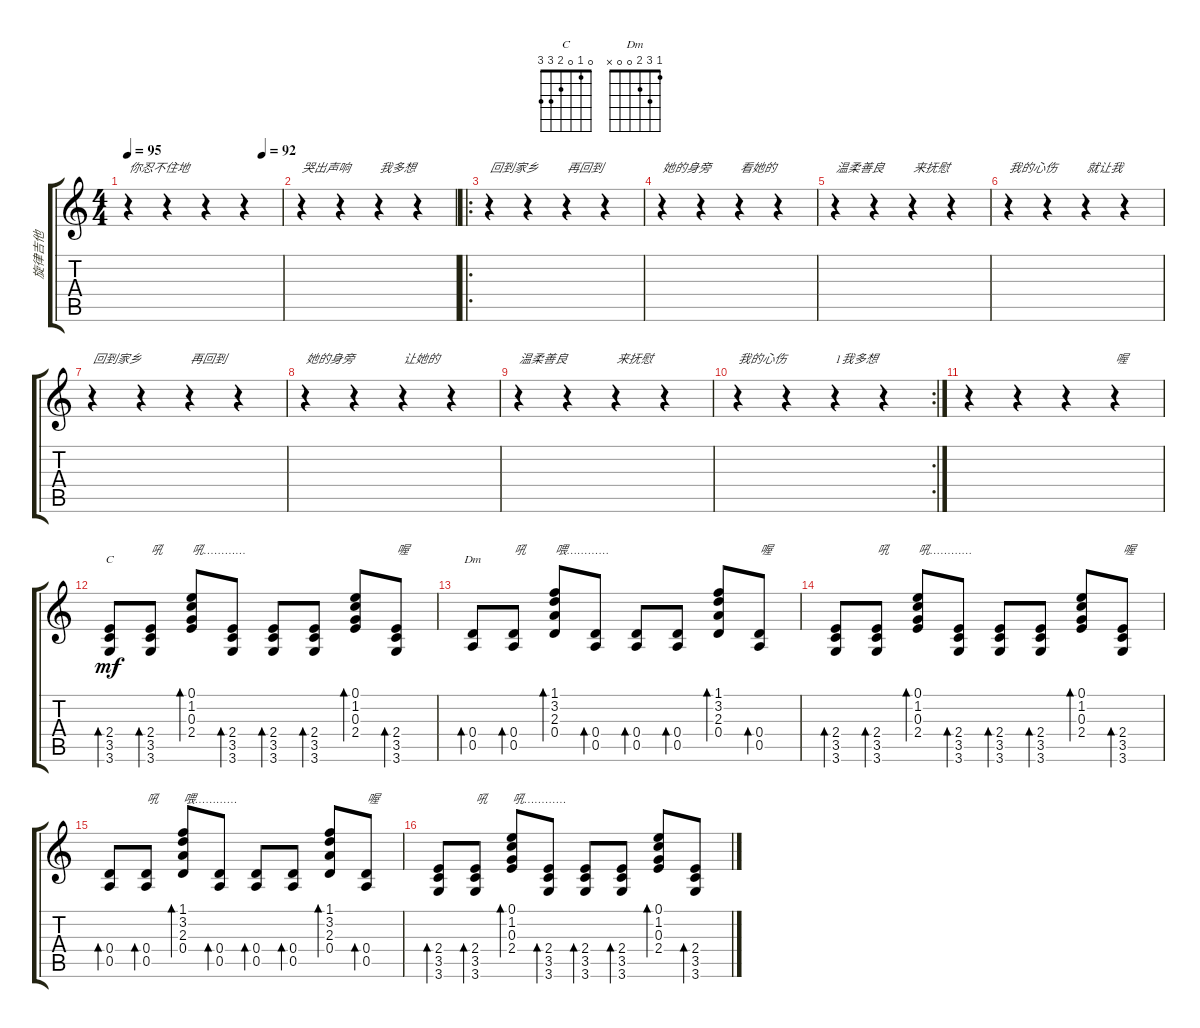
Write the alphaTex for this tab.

\track ("旋律吉他" "旋律吉他") {instrument acousticguitarsteel}
\staff {score tabs}
\tuning (E4 B3 G3 D3 A2 E2) {hide}
\chord ("C" 0 1 0 2 3 3)
\chord ("Dm" 1 3 2 0 0 x)
\ts (4 4)
\tempo 95
\tempo (92 0.875)
\clef g2
\ks c
r.4{txt "你忍不住地" dy f} r.4 r.4 r.4 |
r.4{txt "哭出声响"} r.4 r.4{txt "我多想"} r.4 |
\ro
r.4{txt "回到家乡"} r.4 r.4{txt "再回到"} r.4 |
r.4{txt "她的身旁"} r.4 r.4{txt "看她的"} r.4 |
r.4{txt "温柔善良"} r.4 r.4{txt "来抚慰"} r.4 |
r.4{txt "我的心伤"} r.4 r.4{txt "就让我"} r.4 |
r.4{txt "回到家乡"} r.4 r.4{txt "再回到"} r.4 |
r.4{txt "她的身旁"} r.4 r.4{txt "让她的"} r.4 |
r.4{txt "温柔善良"} r.4 r.4{txt "来抚慰"} r.4 |
\rc 2
r.4{txt "我的心伤"} r.4 r.4{txt "1我多想"} r.4 |
r.4 r.4 r.4 r.4{txt "喔"} |
(2.4 3.5 3.6).8{bd 30 ch "C" dy mf} (2.4 3.5 3.6).8{bd 30 txt "吼"} (0.1 1.2 0.3 2.4).8{bd 30 txt "吼…………"} (2.4 3.5 3.6).8{bd 30} (2.4 3.5 3.6).8{bd 30} (2.4 3.5 3.6).8{bd 30} (0.1 1.2 0.3 2.4).8{bd 30} (2.4 3.5 3.6).8{bd 30 txt "喔"} |
(0.4 0.5).8{bd 30 ch "Dm"} (0.4 0.5).8{bd 30 txt "吼"} (1.1 3.2 2.3 0.4).8{bd 30 txt "喂…………"} (0.4 0.5).8{bd 30} (0.4 0.5).8{bd 30} (0.4 0.5).8{bd 30} (1.1 3.2 2.3 0.4).8{bd 30} (0.4 0.5).8{bd 30 txt "喔"} |
(2.4 3.5 3.6).8{bd 30} (2.4 3.5 3.6).8{bd 30 txt "吼"} (0.1 1.2 0.3 2.4).8{bd 30 txt "吼…………"} (2.4 3.5 3.6).8{bd 30} (2.4 3.5 3.6).8{bd 30} (2.4 3.5 3.6).8{bd 30} (0.1 1.2 0.3 2.4).8{bd 30} (2.4 3.5 3.6).8{bd 30 txt "喔"} |
(0.4 0.5).8{bd 30} (0.4 0.5).8{bd 30 txt "吼"} (1.1 3.2 2.3 0.4).8{bd 30 txt "喂…………"} (0.4 0.5).8{bd 30} (0.4 0.5).8{bd 30} (0.4 0.5).8{bd 30} (1.1 3.2 2.3 0.4).8{bd 30} (0.4 0.5).8{bd 30 txt "喔"} |
(2.4 3.5 3.6).8{bd 30} (2.4 3.5 3.6).8{bd 30 txt "吼"} (0.1 1.2 0.3 2.4).8{bd 30 txt "吼…………"} (2.4 3.5 3.6).8{bd 30} (2.4 3.5 3.6).8{bd 30} (2.4 3.5 3.6).8{bd 30} (0.1 1.2 0.3 2.4).8{bd 30} (2.4 3.5 3.6).8{bd 30}
